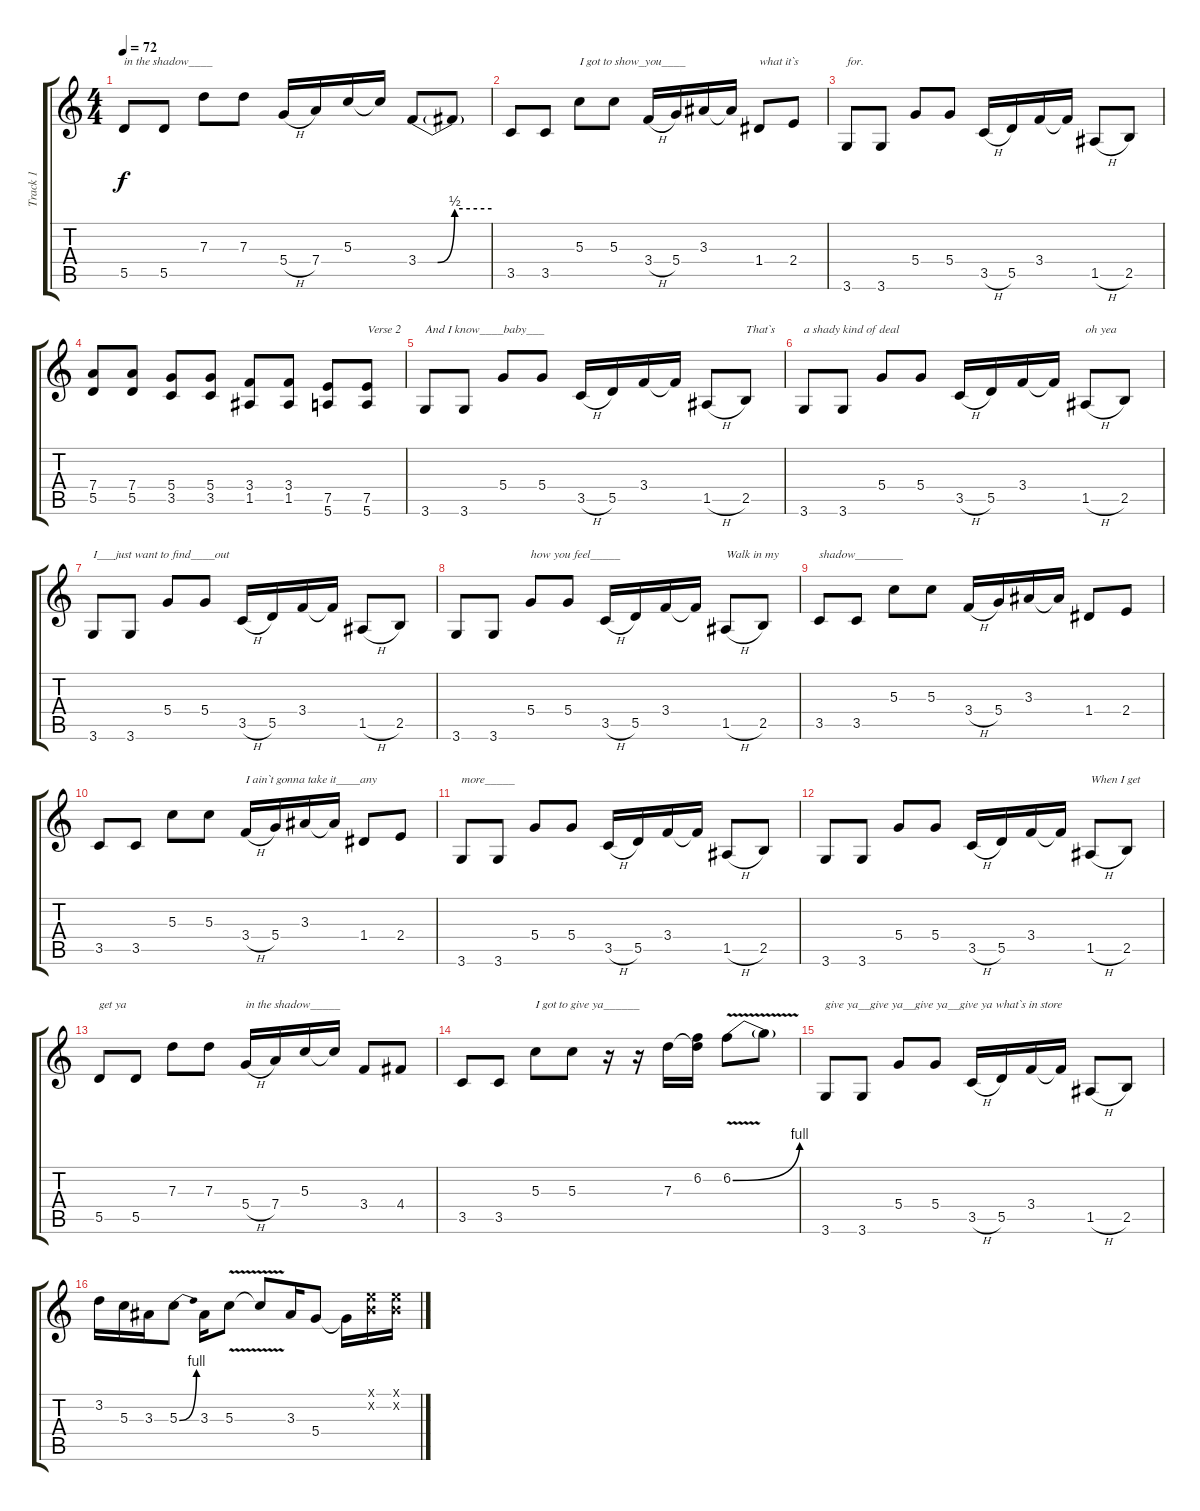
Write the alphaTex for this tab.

\track ("Track 1" "Track 1") {instrument overdrivenguitar}
\staff {score tabs}
\tuning (E4 B3 G3 D3 A2 E2) {hide}
\ts (4 4)
\tempo 72
\clef g2
\ks c
5.5.8{txt "in the shadow____" dy f} 5.5.8 7.3.8 7.3.8 5.4{h}.16 7.4.16 5.3.16 5.3{t}.16 3.4{be (custom 0 0 16 0 30 2 60 2)}.8 3.4{t}.8 |
3.5.8 3.5.8 5.3.8{txt "I got to show_you____"} 5.3.8 3.4{h}.16 5.4.16 3.3.16 3.3{t}.16 1.4.8{txt "what it`s"} 2.4.8 |
3.6.8{txt "for."} 3.6.8 5.4.8 5.4.8 3.5{h}.16 5.5.16 3.4.16 3.4{t}.16 1.5{h}.8 2.5.8 |
(7.4 5.5).8 (7.4 5.5).8 (5.4 3.5).8 (5.4 3.5).8 (3.4 1.5).8 (3.4 1.5).8 (7.5 5.6).8 (7.5 5.6).8{txt "Verse 2"} |
3.6.8{txt "And I know____baby___"} 3.6.8 5.4.8 5.4.8 3.5{h}.16 5.5.16 3.4.16 3.4{t}.16 1.5{h}.8 2.5.8{txt "That`s"} |
3.6.8{txt "a shady kind of deal"} 3.6.8 5.4.8 5.4.8 3.5{h}.16 5.5.16 3.4.16 3.4{t}.16 1.5{h}.8{txt "oh yea"} 2.5.8 |
3.6.8{txt "I___just want to find____out"} 3.6.8 5.4.8 5.4.8 3.5{h}.16 5.5.16 3.4.16 3.4{t}.16 1.5{h}.8 2.5.8 |
3.6.8 3.6.8 5.4.8{txt "how you feel_____"} 5.4.8 3.5{h}.16 5.5.16 3.4.16 3.4{t}.16 1.5{h}.8{txt "Walk in my"} 2.5.8 |
3.5.8{txt "shadow________"} 3.5.8 5.3.8 5.3.8 3.4{h}.16 5.4.16 3.3.16 3.3{t}.16 1.4.8 2.4.8 |
3.5.8 3.5.8 5.3.8 5.3.8 3.4{h}.16{txt "I ain`t gonna take it____any"} 5.4.16 3.3.16 3.3{t}.16 1.4.8 2.4.8 |
3.6.8{txt "more_____"} 3.6.8 5.4.8 5.4.8 3.5{h}.16 5.5.16 3.4.16 3.4{t}.16 1.5{h}.8 2.5.8 |
3.6.8 3.6.8 5.4.8 5.4.8 3.5{h}.16 5.5.16 3.4.16 3.4{t}.16 1.5{h}.8{txt "When I get"} 2.5.8 |
5.5.8{txt "get ya"} 5.5.8 7.3.8 7.3.8 5.4{h}.16{txt "in the shadow_____"} 7.4.16 5.3.16 5.3{t}.16 3.4.8 4.4.8 |
3.5.8 3.5.8 5.3.8{txt "I got to give ya______"} 5.3.8 r.16 r.16 7.3.16 (6.2 7.3{t}).16 6.2{be (bend 0 0 60 4) v}.8 6.2{t}.8 |
3.6.8{txt "give ya__give ya__give ya__give ya what`s in store"} 3.6.8 5.4.8 5.4.8 3.5{h}.16 5.5.16 3.4.16 3.4{t}.16 1.5{h}.8 2.5.8 |
3.2.16 5.3.16 3.3.16 5.3{be (bend 0 0 60 4)}.8 3.3.16 5.3{v}.8 5.3{t}.8 3.3.16 5.4.8 5.4{t}.16 (0.1{x} 0.2{x}).16 (0.1{x} 0.2{x}).16
